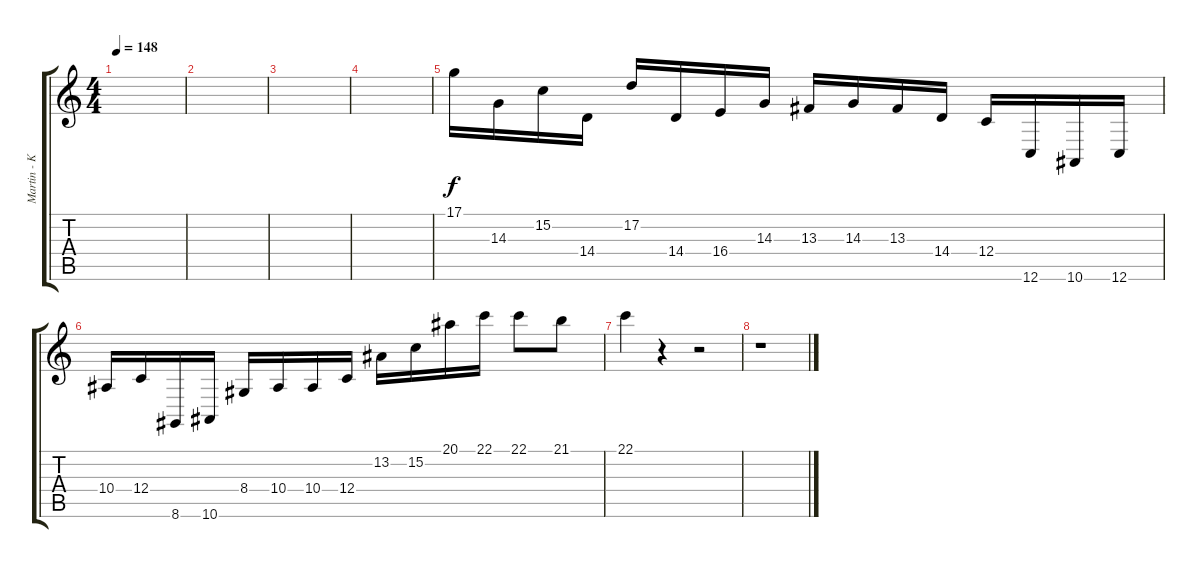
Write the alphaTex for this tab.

\track ("Martin - Keyboards" "Martin - K") {instrument lead1square}
\staff {score tabs}
\tuning (D4 A3 F3 C3 G2 C2) {hide}
\ts (4 4)
\tempo 148
\clef g2
\ks c
|
|
|
|
17.1.16 14.3.16 15.2.16 14.4.16 17.2.16 14.4.16 16.4.16 14.3.16 13.3.16 14.3.16 13.3.16 14.4.16 12.4.16 12.6.16 10.6.16 12.6.16 |
10.4.16 12.4.16 8.6.16 10.6.16 8.4.16 10.4.16 10.4.16 12.4.16 13.2.16 15.2.16 20.1.16 22.1.16 22.1.8 21.1.8 |
22.1.4 r.4 r.2 |
r.1
